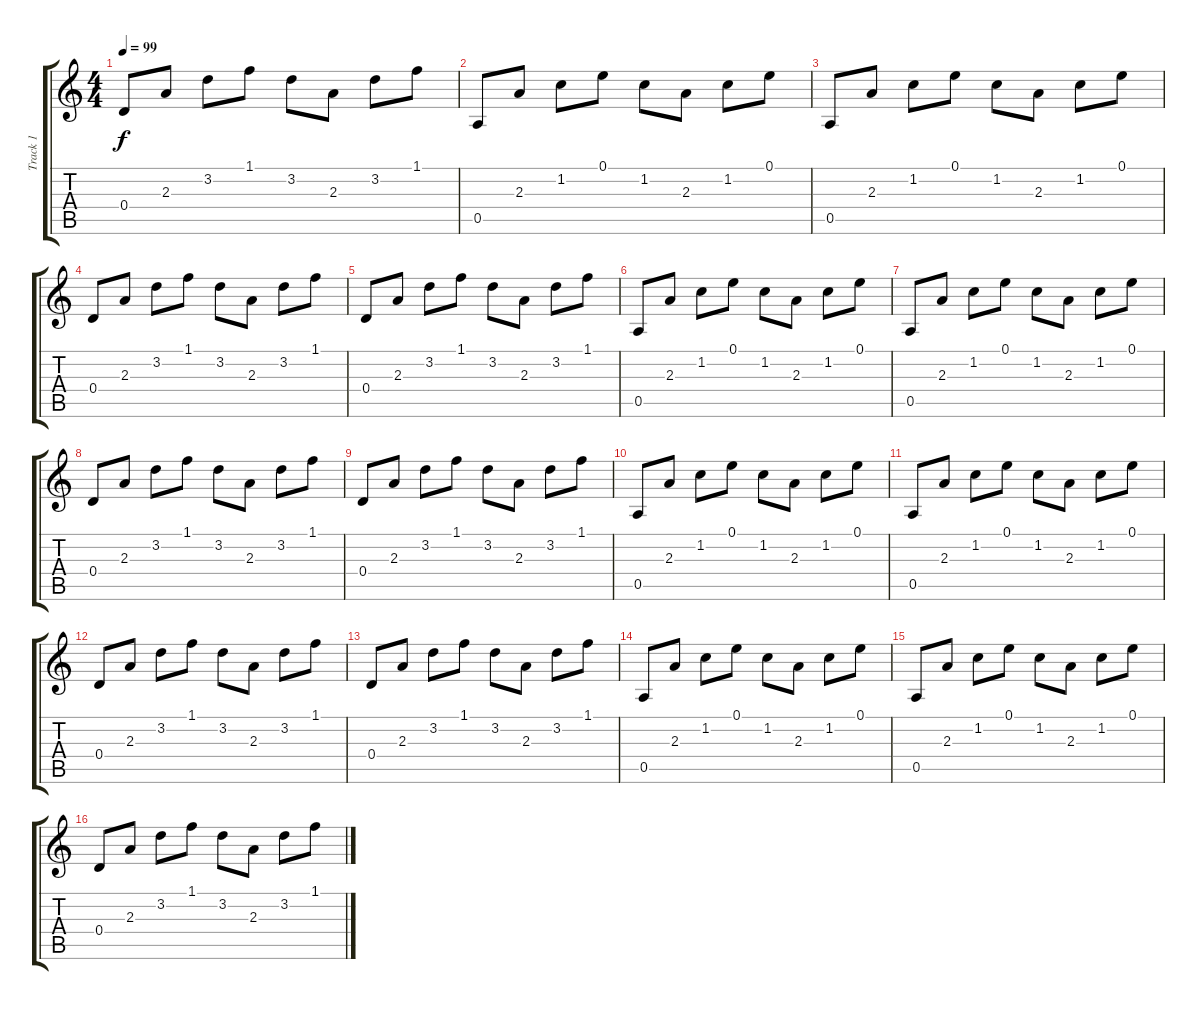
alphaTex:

\track ("Track 1" "Track 1") {instrument acousticguitarsteel}
\staff {score tabs}
\tuning (E4 B3 G3 D3 A2 E2) {hide}
\ts (4 4)
\tempo 99
\clef g2
\ks c
0.4.8{dy f} 2.3.8 3.2.8 1.1.8 3.2.8 2.3.8 3.2.8 1.1.8 |
0.5.8 2.3.8 1.2.8 0.1.8 1.2.8 2.3.8 1.2.8 0.1.8 |
0.5.8 2.3.8 1.2.8 0.1.8 1.2.8 2.3.8 1.2.8 0.1.8 |
0.4.8 2.3.8 3.2.8 1.1.8 3.2.8 2.3.8 3.2.8 1.1.8 |
0.4.8 2.3.8 3.2.8 1.1.8 3.2.8 2.3.8 3.2.8 1.1.8 |
0.5.8 2.3.8 1.2.8 0.1.8 1.2.8 2.3.8 1.2.8 0.1.8 |
0.5.8 2.3.8 1.2.8 0.1.8 1.2.8 2.3.8 1.2.8 0.1.8 |
0.4.8{volume 10} 2.3.8 3.2.8 1.1.8 3.2.8 2.3.8 3.2.8 1.1.8 |
0.4.8 2.3.8 3.2.8 1.1.8 3.2.8 2.3.8 3.2.8 1.1.8 |
0.5.8 2.3.8 1.2.8 0.1.8 1.2.8 2.3.8 1.2.8 0.1.8 |
0.5.8 2.3.8 1.2.8 0.1.8 1.2.8 2.3.8 1.2.8 0.1.8 |
0.4.8 2.3.8{volume 5} 3.2.8 1.1.8 3.2.8 2.3.8 3.2.8 1.1.8 |
0.4.8 2.3.8 3.2.8 1.1.8 3.2.8 2.3.8 3.2.8 1.1.8 |
0.5.8 2.3.8 1.2.8 0.1.8 1.2.8 2.3.8 1.2.8 0.1.8 |
0.5.8 2.3.8{volume 1} 1.2.8 0.1.8 1.2.8 2.3.8 1.2.8 0.1.8 |
0.4.8 2.3.8 3.2.8 1.1.8 3.2.8 2.3.8 3.2.8 1.1.8
